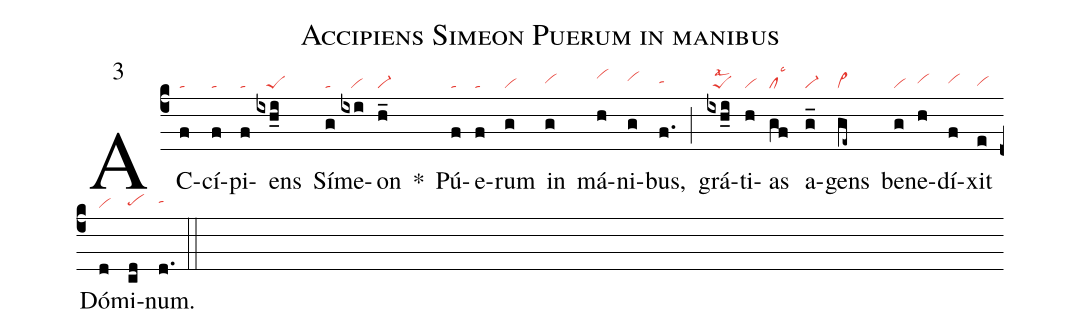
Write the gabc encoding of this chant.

name: Accipiens Simeon Puerum in manibus;
mode: 3;
nabc-lines: 1;
%%
(c4)
AC(f|ta)cí(f|ta)pi(f|ta)ens(ixh_i|///peS) Sí(g|ta)me(ixi|///vi)on(h_|vi-) *()
Pú(f|ta)e(f|ta)rum(g|vi) in(g|vihh) má(h|vihj)ni(g|vihi)bus,(f.|tahh) (;)
grá(ixh_i|//peSlsal2)ti(h|vi)as(gf|cllsc3) a(g_|vi-)gens(ge~|vi>) be(g|vi)ne(h|vihh)dí(f|vihh)xit(e|vihg) Dó(d|vi)mi(cd|pehg)num.(d.|tahh) (::)
